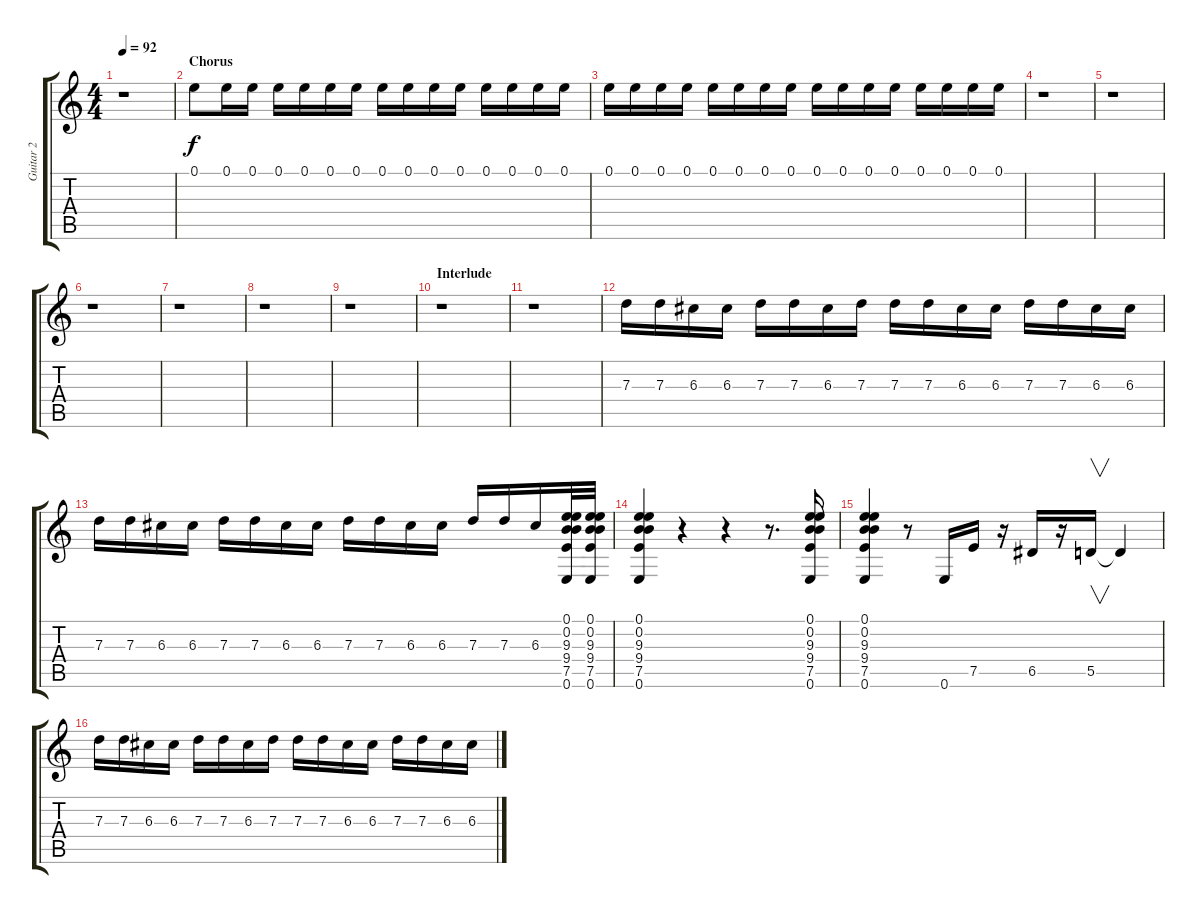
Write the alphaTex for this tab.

\track ("Guitar 2" "Guitar 2") {instrument distortionguitar}
\staff {score tabs}
\tuning (E4 B3 G3 D3 A2 E2) {hide}
\ts (4 4)
\tempo 92
\clef g2
\ks c
r.1{dy f} |
\section ("" "Chorus")
0.1.8 0.1.16 0.1.16 0.1.16 0.1.16 0.1.16 0.1.16 0.1.16 0.1.16 0.1.16 0.1.16 0.1.16 0.1.16 0.1.16 0.1.16 |
0.1.16 0.1.16 0.1.16 0.1.16 0.1.16 0.1.16 0.1.16 0.1.16 0.1.16 0.1.16 0.1.16 0.1.16 0.1.16 0.1.16 0.1.16 0.1.16 |
r.1 |
r.1 |
r.1 |
r.1 |
r.1 |
r.1 |
\section ("" "Interlude")
r.1 |
r.1 |
7.3.16 7.3.16 6.3.16 6.3.16 7.3.16 7.3.16 6.3.16 7.3.16 7.3.16 7.3.16 6.3.16 6.3.16 7.3.16 7.3.16 6.3.16 6.3.16 |
7.3.16 7.3.16 6.3.16 6.3.16 7.3.16 7.3.16 6.3.16 6.3.16 7.3.16 7.3.16 6.3.16 6.3.16 7.3.16 7.3.16 6.3.16 (0.1 0.2 9.3 9.4 7.5 0.6).32 (0.1 0.2 9.3 9.4 7.5 0.6).32 |
(0.1 0.2 9.3 9.4 7.5 0.6).4 r.4 r.4 r.8{d} (0.1 0.2 9.3 9.4 7.5 0.6).16 |
(0.1 0.2 9.3 9.4 7.5 0.6).4 r.8 0.6.16 7.5.16 r.16 6.5.16 r.16 5.5.16{v} 5.5{t}.4 |
7.3.16 7.3.16 6.3.16 6.3.16 7.3.16 7.3.16 6.3.16 7.3.16 7.3.16 7.3.16 6.3.16 6.3.16 7.3.16 7.3.16 6.3.16 6.3.16
